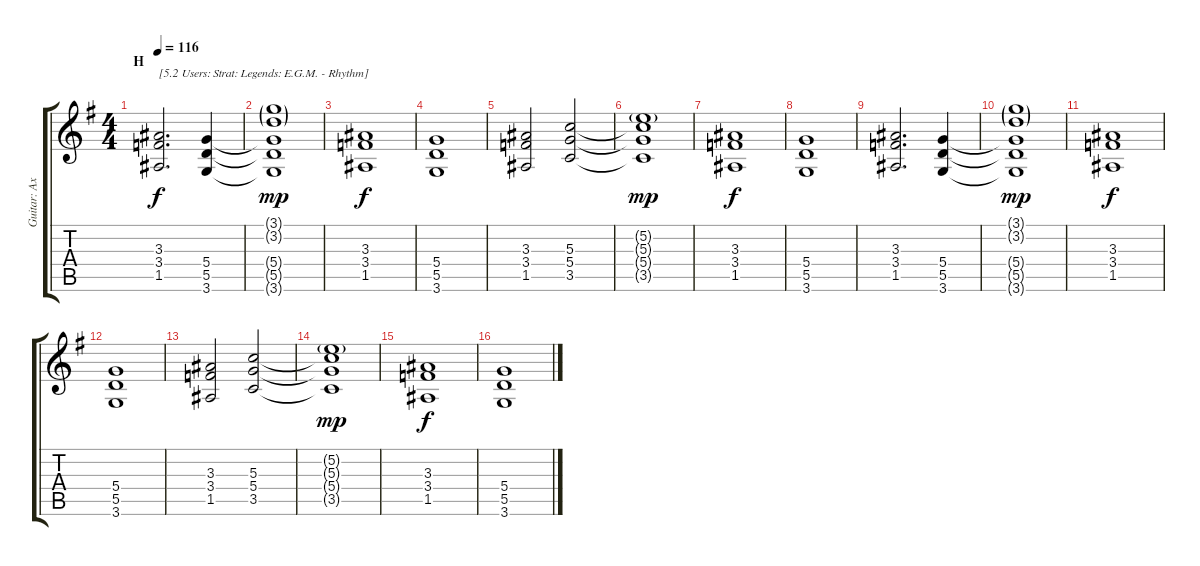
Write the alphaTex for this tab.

\track ("Guitar: Axel" "Guitar: Ax") {instrument electricguitarjazz}
\staff {score tabs}
\tuning (E4 B3 G3 D3 A2 E2) {hide}
\ts (4 4)
\section ("" "H")
\tempo 116
\clef g2
\ks g
(3.3 3.4 1.5).2{d txt "[5.2 Users: Strat: Legends: E.G.M. - Rhythm]" dy f instrument distortionguitar} (5.4 5.5 3.6).4 |
(3.1{g} 3.2{g} 5.4{t} 5.5{t} 3.6{t}).1{dy mp} |
(3.3 3.4 1.5).1{dy f} |
(5.4 5.5 3.6).1 |
(3.3 3.4 1.5).2 (5.3 5.4 3.5).2 |
(5.2{g} 5.3{t} 5.4{t} 3.5{t}).1{dy mp} |
(3.3 3.4 1.5).1{dy f} |
(5.4 5.5 3.6).1 |
(3.3 3.4 1.5).2{d} (5.4 5.5 3.6).4 |
(3.1{g} 3.2{g} 5.4{t} 5.5{t} 3.6{t}).1{dy mp} |
(3.3 3.4 1.5).1{dy f} |
(5.4 5.5 3.6).1 |
(3.3 3.4 1.5).2 (5.3 5.4 3.5).2 |
(5.2{g} 5.3{t} 5.4{t} 3.5{t}).1{dy mp} |
(3.3 3.4 1.5).1{dy f} |
(5.4 5.5 3.6).1
